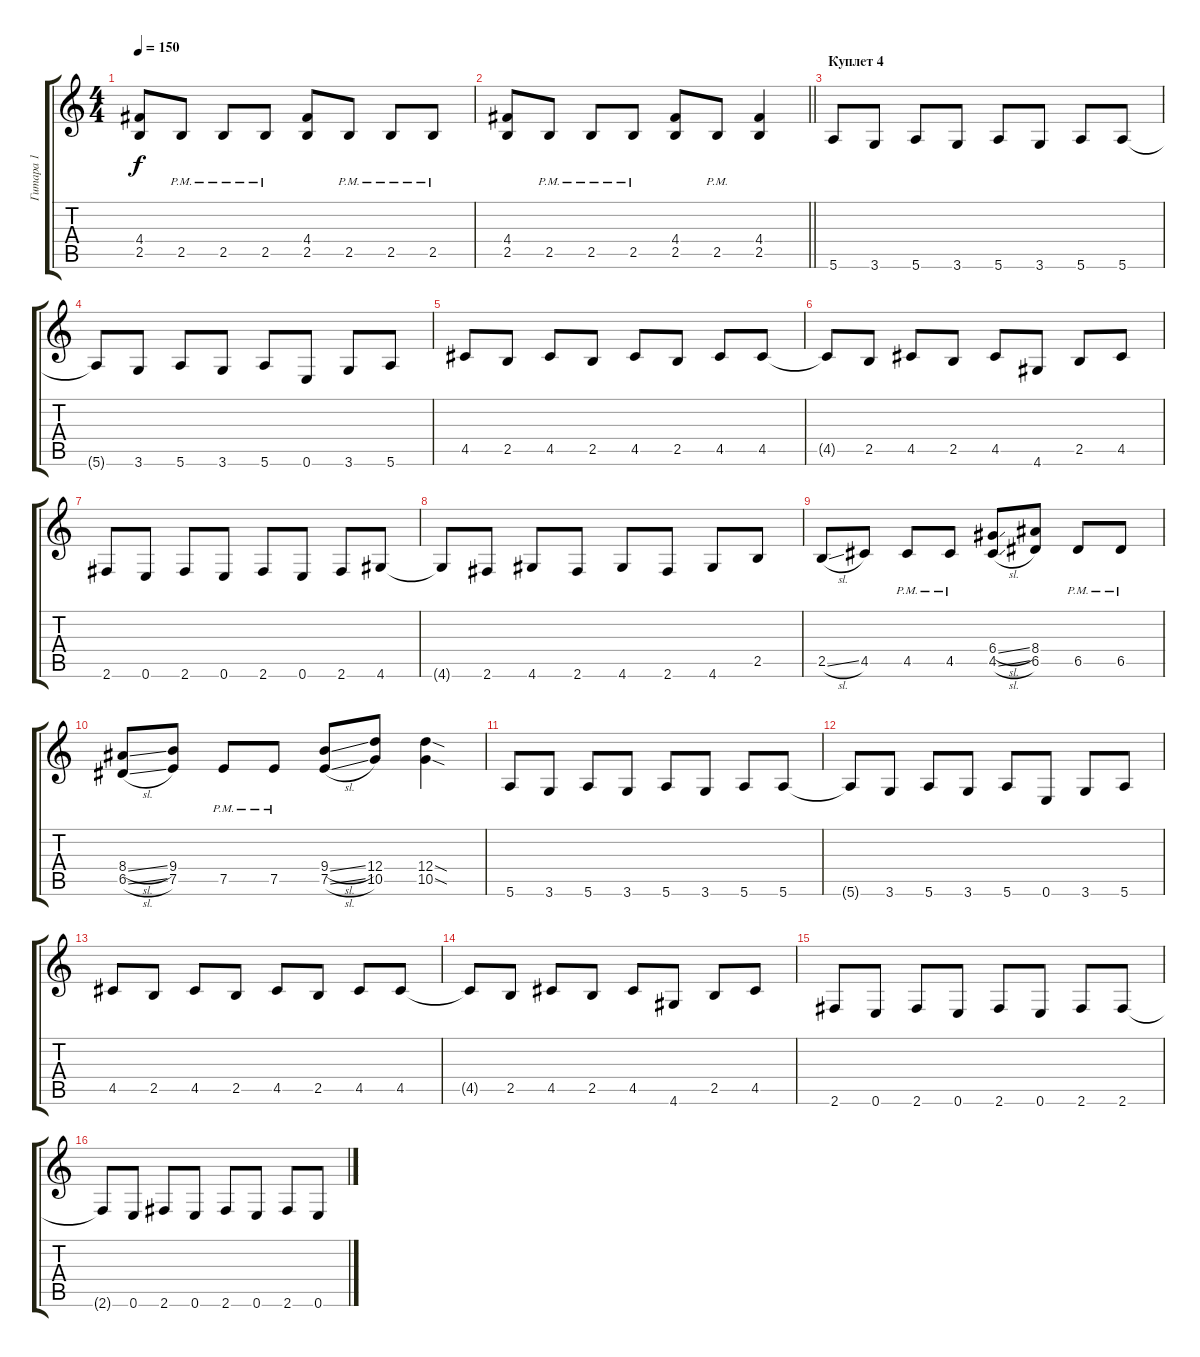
\track ("Гитара 1" "Гитара 1") {instrument acousticguitarsteel}
\staff {score tabs}
\tuning (E4 B3 G3 D3 A2 E2) {hide}
\ts (4 4)
\tempo 150
\clef g2
\ks c
(4.4 2.5).8{dy f} 2.5{pm}.8 2.5{pm}.8 2.5{pm}.8 (4.4 2.5).8 2.5{pm}.8 2.5{pm}.8 2.5{pm}.8 |
\barLineRight lightlight
(4.4 2.5).8 2.5{pm}.8 2.5{pm}.8 2.5{pm}.8 (4.4 2.5).8 2.5{pm}.8 (4.4 2.5).4 |
\section ("" "Куплет 4")
5.6.8 3.6.8 5.6.8 3.6.8 5.6.8 3.6.8 5.6.8 5.6.8 |
5.6{t}.8 3.6.8 5.6.8 3.6.8 5.6.8 0.6.8 3.6.8 5.6.8 |
4.5.8 2.5.8 4.5.8 2.5.8 4.5.8 2.5.8 4.5.8 4.5.8 |
4.5{t}.8 2.5.8 4.5.8 2.5.8 4.5.8 4.6.8 2.5.8 4.5.8 |
2.6.8 0.6.8 2.6.8 0.6.8 2.6.8 0.6.8 2.6.8 4.6.8 |
4.6{t}.8 2.6.8 4.6.8 2.6.8 4.6.8 2.6.8 4.6.8 2.5.8 |
2.5{sl}.8 4.5.8 4.5{pm}.8 4.5{pm}.8 (6.4{sl} 4.5{sl}).8 (8.4 6.5).8 6.5{pm}.8 6.5{pm}.8 |
(8.4{sl} 6.5{sl}).8 (9.4 7.5).8 7.5{pm}.8 7.5{pm}.8 (9.4{sl} 7.5{sl}).8 (12.4 10.5).8 (12.4{sod} 10.5{sod}).4 |
5.6.8 3.6.8 5.6.8 3.6.8 5.6.8 3.6.8 5.6.8 5.6.8 |
5.6{t}.8 3.6.8 5.6.8 3.6.8 5.6.8 0.6.8 3.6.8 5.6.8 |
4.5.8 2.5.8 4.5.8 2.5.8 4.5.8 2.5.8 4.5.8 4.5.8 |
4.5{t}.8 2.5.8 4.5.8 2.5.8 4.5.8 4.6.8 2.5.8 4.5.8 |
2.6.8 0.6.8 2.6.8 0.6.8 2.6.8 0.6.8 2.6.8 2.6.8 |
2.6{t}.8 0.6.8 2.6.8 0.6.8 2.6.8 0.6.8 2.6.8 0.6.8
